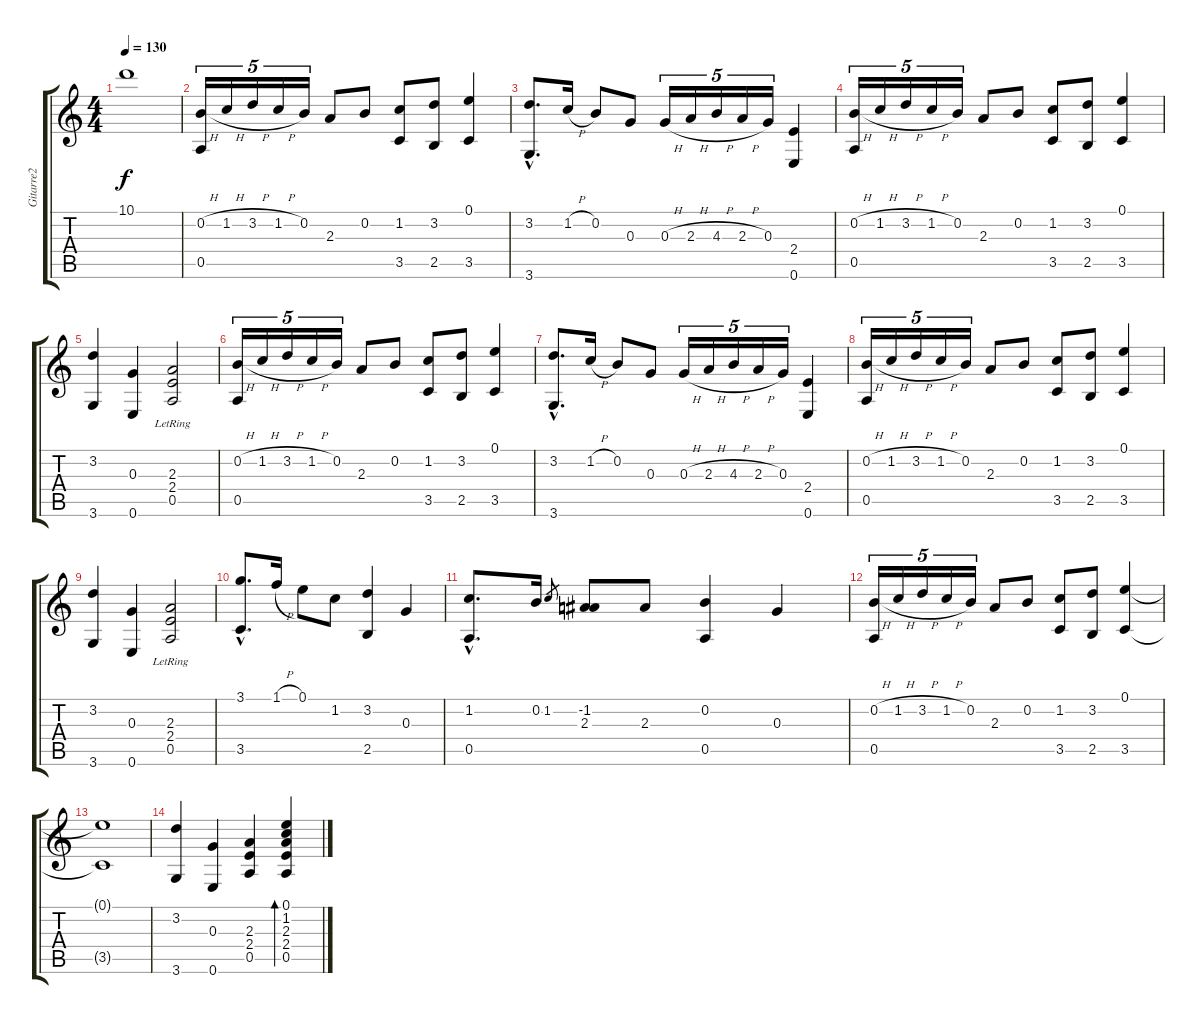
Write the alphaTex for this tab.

\track ("Gitarre2" "Gitarre2") {instrument acousticguitarsteel}
\staff {score tabs}
\tuning (E4 B3 G3 D3 A2 E2) {hide}
\ts (4 4)
\tempo 130
\clef g2
\ks c
10.1.1{dy f} |
(0.2{h} 0.5).16{tu (5 4)} 1.2{h}.16{tu (5 4)} 3.2{h}.16{tu (5 4)} 1.2{h}.16{tu (5 4)} 0.2.16{tu (5 4)} 2.3.8 0.2.8 (1.2 3.5).8 (3.2 2.5).8 (0.1 3.5).4 |
(3.2{hac} 3.6{hac}).8{d} 1.2{h}.16 0.2.8 0.3.8 0.3{h}.16{tu (5 4)} 2.3{h}.16{tu (5 4)} 4.3{h}.16{tu (5 4)} 2.3{h}.16{tu (5 4)} 0.3.16{tu (5 4)} (2.4 0.6).4 |
(0.2{h} 0.5).16{tu (5 4)} 1.2{h}.16{tu (5 4)} 3.2{h}.16{tu (5 4)} 1.2{h}.16{tu (5 4)} 0.2.16{tu (5 4)} 2.3.8 0.2.8 (1.2 3.5).8 (3.2 2.5).8 (0.1 3.5).4 |
(3.2 3.6).4 (0.3 0.6).4 (2.3{lr} 2.4{lr} 0.5{lr}).2 |
(0.2{h} 0.5).16{tu (5 4)} 1.2{h}.16{tu (5 4)} 3.2{h}.16{tu (5 4)} 1.2{h}.16{tu (5 4)} 0.2.16{tu (5 4)} 2.3.8 0.2.8 (1.2 3.5).8 (3.2 2.5).8 (0.1 3.5).4 |
(3.2{hac} 3.6{hac}).8{d} 1.2{h}.16 0.2.8 0.3.8 0.3{h}.16{tu (5 4)} 2.3{h}.16{tu (5 4)} 4.3{h}.16{tu (5 4)} 2.3{h}.16{tu (5 4)} 0.3.16{tu (5 4)} (2.4 0.6).4 |
(0.2{h} 0.5).16{tu (5 4)} 1.2{h}.16{tu (5 4)} 3.2{h}.16{tu (5 4)} 1.2{h}.16{tu (5 4)} 0.2.16{tu (5 4)} 2.3.8 0.2.8 (1.2 3.5).8 (3.2 2.5).8 (0.1 3.5).4 |
(3.2 3.6).4 (0.3 0.6).4 (2.3{lr} 2.4{lr} 0.5{lr}).2 |
(3.1{hac} 3.5{hac}).8{d} 1.1{h}.16 0.1.8 1.2.8 (3.2 2.5).4 0.3.4 |
(1.2{hac} 0.5{hac}).8{d} 0.2.16 1.2.8{gr} (-1.2 2.3).8 2.3.8 (0.2 0.5).4 0.3.4 |
(0.2{h} 0.5).16{tu (5 4)} 1.2{h}.16{tu (5 4)} 3.2{h}.16{tu (5 4)} 1.2{h}.16{tu (5 4)} 0.2.16{tu (5 4)} 2.3.8 0.2.8 (1.2 3.5).8 (3.2 2.5).8 (0.1 3.5).4 |
(0.1{t} 3.5{t}).1 |
(3.2 3.6).4 (0.3 0.6).4 (2.3 2.4 0.5).4 (0.1 1.2 2.3 2.4 0.5).4{bd 120}
